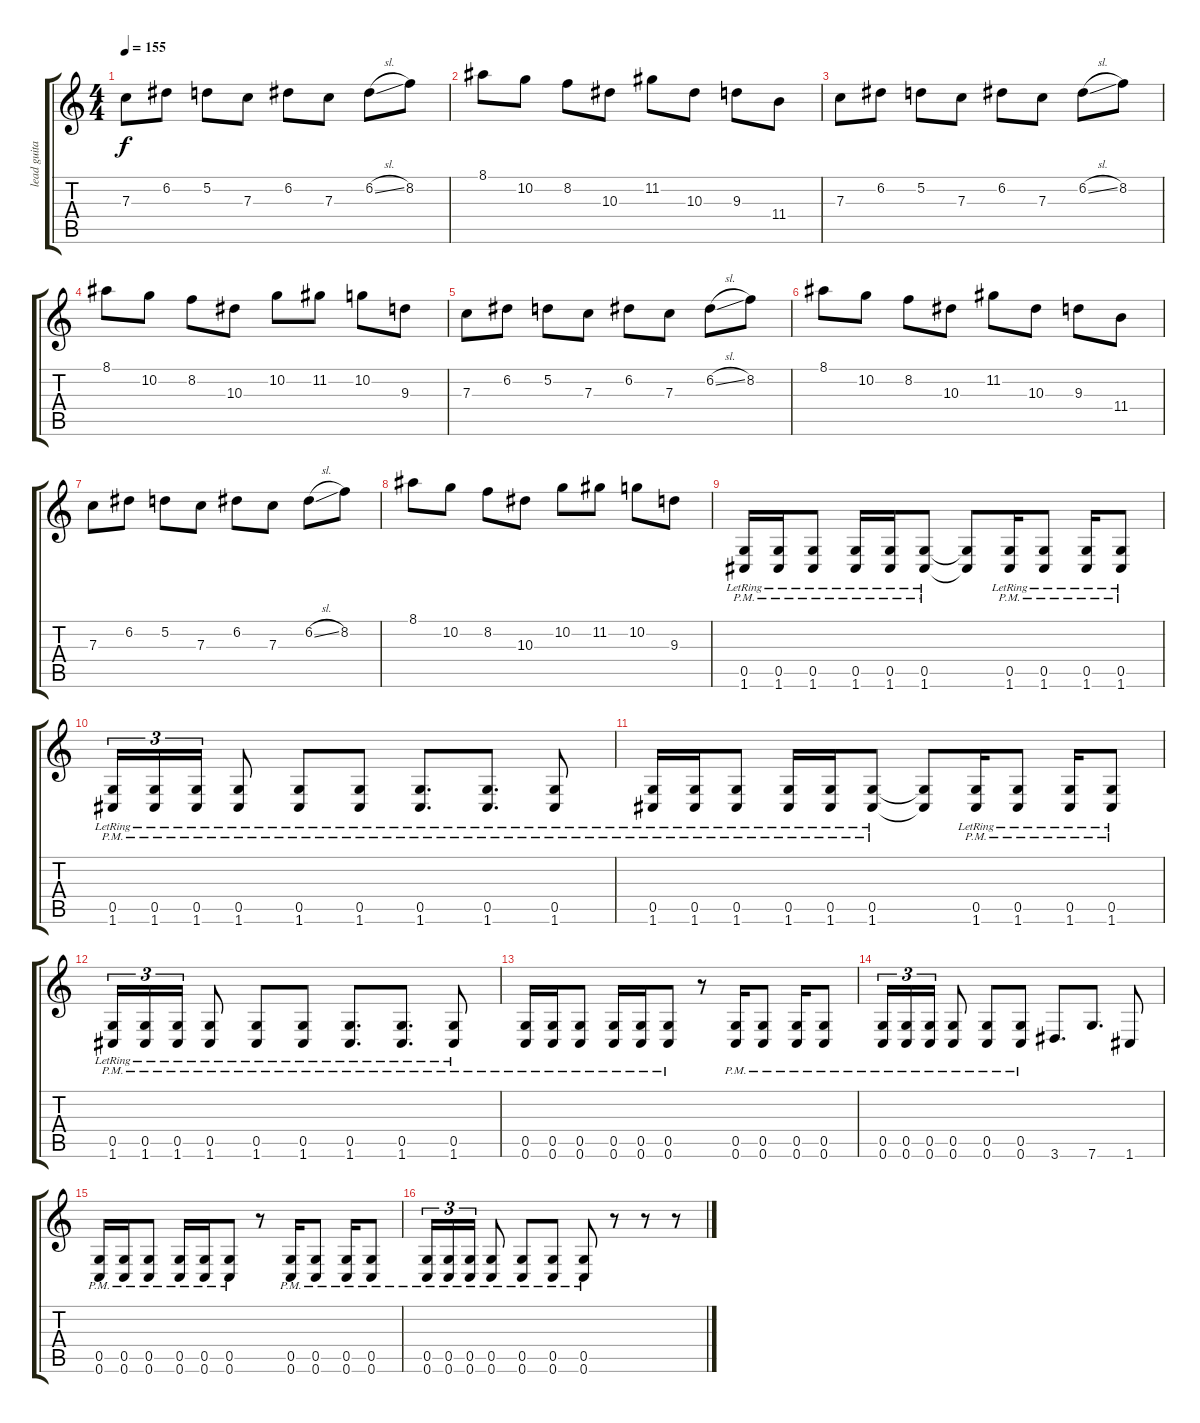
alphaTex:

\track ("lead guitar" "lead guita") {instrument distortionguitar}
\staff {score tabs}
\tuning (D4 A3 F3 C3 G2 C2) {hide}
\ts (4 4)
\tempo 155
\clef g2
\ks c
7.3.8{dy f} 6.2.8 5.2.8 7.3.8 6.2.8 7.3.8 6.2{sl}.8 8.2.8 |
8.1.8 10.2.8 8.2.8 10.3.8 11.2.8 10.3.8 9.3.8 11.4.8 |
7.3.8 6.2.8 5.2.8 7.3.8 6.2.8 7.3.8 6.2{sl}.8 8.2.8 |
8.1.8 10.2.8 8.2.8 10.3.8 10.2.8 11.2.8 10.2.8 9.3.8 |
7.3.8 6.2.8 5.2.8 7.3.8 6.2.8 7.3.8 6.2{sl}.8 8.2.8 |
8.1.8 10.2.8 8.2.8 10.3.8 11.2.8 10.3.8 9.3.8 11.4.8 |
7.3.8 6.2.8 5.2.8 7.3.8 6.2.8 7.3.8 6.2{sl}.8 8.2.8 |
8.1.8 10.2.8 8.2.8 10.3.8 10.2.8 11.2.8 10.2.8 9.3.8 |
(0.5{pm lr} 1.6{pm lr}).16 (0.5{pm lr} 1.6{pm lr}).16 (0.5{pm lr} 1.6{pm lr}).8 (0.5{pm lr} 1.6{pm lr}).16 (0.5{pm lr} 1.6{pm lr}).16 (0.5{pm lr} 1.6{pm lr}).8 (0.5{t} 1.6{t}).8 (0.5{pm lr} 1.6{pm lr}).16 (0.5{pm lr} 1.6{pm lr}).8 (0.5{pm lr} 1.6{pm lr}).16 (0.5{pm lr} 1.6{pm lr}).8 |
(0.5{pm lr} 1.6{pm lr}).16{tu (3 2)} (0.5{pm lr} 1.6{pm lr}).16{tu (3 2)} (0.5{pm lr} 1.6{pm lr}).16{tu (3 2)} (0.5{pm lr} 1.6{pm lr}).8 (0.5{pm lr} 1.6{pm lr}).8 (0.5{pm lr} 1.6{pm lr}).8 (0.5{pm lr} 1.6{pm lr}).8{d} (0.5{pm lr} 1.6{pm lr}).8{d} (0.5{pm lr} 1.6{pm lr}).8 |
(0.5{pm lr} 1.6{pm lr}).16 (0.5{pm lr} 1.6{pm lr}).16 (0.5{pm lr} 1.6{pm lr}).8 (0.5{pm lr} 1.6{pm lr}).16 (0.5{pm lr} 1.6{pm lr}).16 (0.5{pm lr} 1.6{pm lr}).8 (0.5{t} 1.6{t}).8 (0.5{pm lr} 1.6{pm lr}).16 (0.5{pm lr} 1.6{pm lr}).8 (0.5{pm lr} 1.6{pm lr}).16 (0.5{pm lr} 1.6{pm lr}).8 |
(0.5{pm lr} 1.6{pm lr}).16{tu (3 2)} (0.5{pm lr} 1.6{pm lr}).16{tu (3 2)} (0.5{pm lr} 1.6{pm lr}).16{tu (3 2)} (0.5{pm lr} 1.6{pm lr}).8 (0.5{pm lr} 1.6{pm lr}).8 (0.5{pm lr} 1.6{pm lr}).8 (0.5{pm lr} 1.6{pm lr}).8{d} (0.5{pm lr} 1.6{pm lr}).8{d} (0.5{pm lr} 1.6{pm lr}).8 |
(0.5{pm} 0.6{pm}).16 (0.5{pm} 0.6{pm}).16 (0.5{pm} 0.6{pm}).8 (0.5{pm} 0.6{pm}).16 (0.5{pm} 0.6{pm}).16 (0.5{pm} 0.6{pm}).8 r.8 (0.5{pm} 0.6{pm}).16 (0.5{pm} 0.6{pm}).8 (0.5{pm} 0.6{pm}).16 (0.5{pm} 0.6{pm}).8 |
(0.5{pm} 0.6{pm}).16{tu (3 2)} (0.5{pm} 0.6{pm}).16{tu (3 2)} (0.5{pm} 0.6{pm}).16{tu (3 2)} (0.5{pm} 0.6{pm}).8 (0.5{pm} 0.6{pm}).8 (0.5{pm} 0.6{pm}).8 3.6.8{d} 7.6.8{d} 1.6.8 |
(0.5{pm} 0.6{pm}).16 (0.5{pm} 0.6{pm}).16 (0.5{pm} 0.6{pm}).8 (0.5{pm} 0.6{pm}).16 (0.5{pm} 0.6{pm}).16 (0.5{pm} 0.6{pm}).8 r.8 (0.5{pm} 0.6{pm}).16 (0.5{pm} 0.6{pm}).8 (0.5{pm} 0.6{pm}).16 (0.5{pm} 0.6{pm}).8 |
(0.5{pm} 0.6{pm}).16{tu (3 2)} (0.5{pm} 0.6{pm}).16{tu (3 2)} (0.5{pm} 0.6{pm}).16{tu (3 2)} (0.5{pm} 0.6{pm}).8 (0.5{pm} 0.6{pm}).8 (0.5{pm} 0.6{pm}).8 (0.5{pm} 0.6{pm}).8 r.8 r.8 r.8
